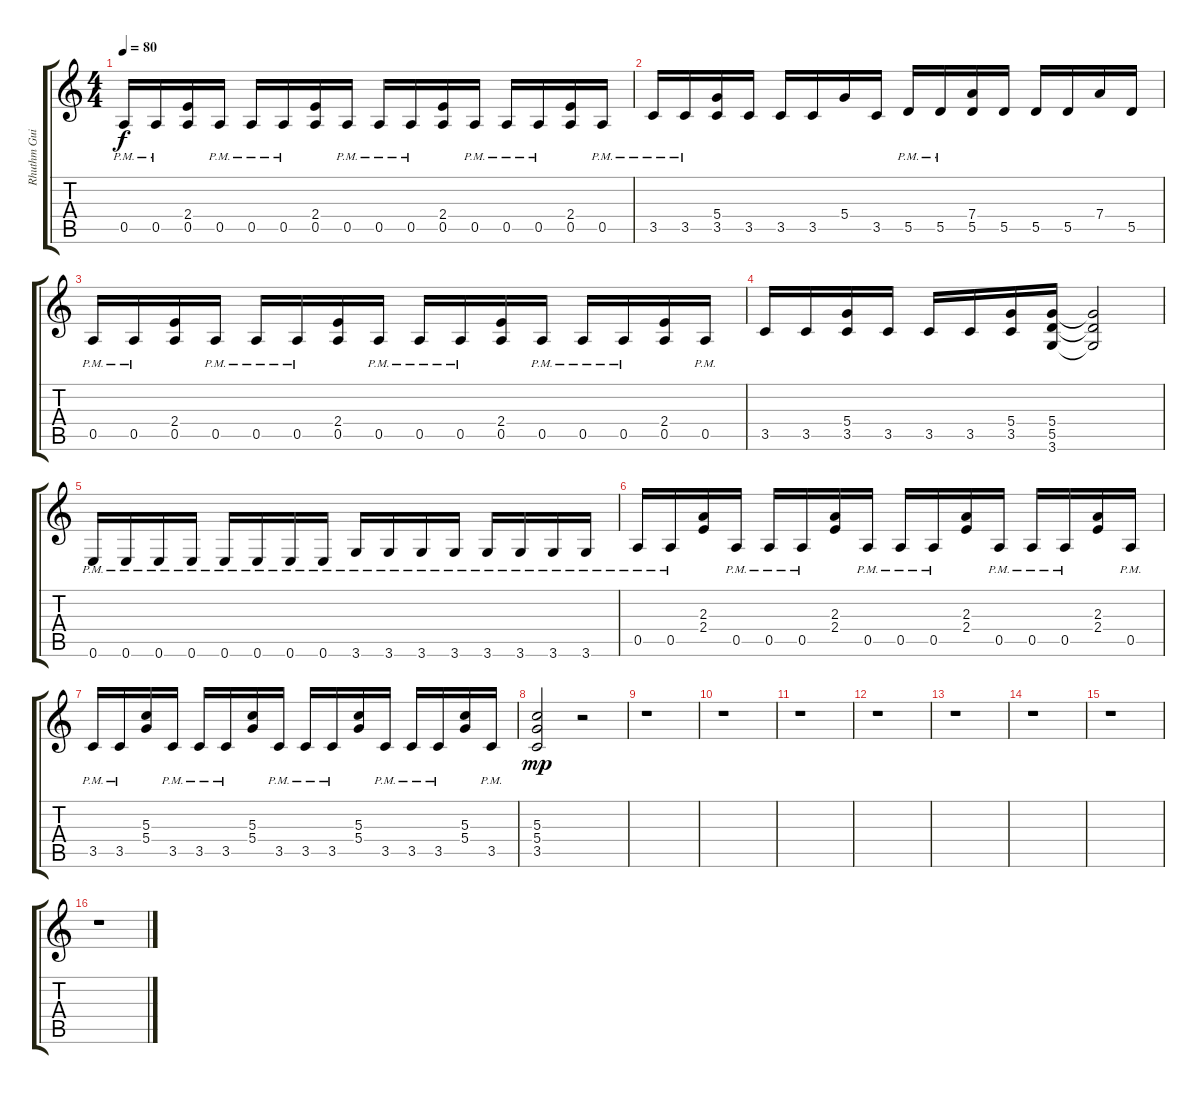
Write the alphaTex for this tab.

\track ("Rhuthm Guitar" "Rhuthm Gui") {instrument distortionguitar}
\staff {score tabs}
\tuning (E4 B3 G3 D3 A2 E2) {hide}
\ts (4 4)
\tempo 80
\clef g2
\ks c
0.5{pm}.16{dy f} 0.5{pm}.16 (2.4 0.5).16 0.5{pm}.16 0.5{pm}.16 0.5{pm}.16 (2.4 0.5).16 0.5{pm}.16 0.5{pm}.16 0.5{pm}.16 (2.4 0.5).16 0.5{pm}.16 0.5{pm}.16 0.5{pm}.16 (2.4 0.5).16 0.5{pm}.16 |
3.5{pm}.16 3.5{pm}.16 (5.4 3.5).16 3.5.16 3.5.16 3.5.16 5.4.16 3.5.16 5.5{pm}.16 5.5{pm}.16 (7.4 5.5).16 5.5.16 5.5.16 5.5.16 7.4.16 5.5.16 |
0.5{pm}.16 0.5{pm}.16 (2.4 0.5).16 0.5{pm}.16 0.5{pm}.16 0.5{pm}.16 (2.4 0.5).16 0.5{pm}.16 0.5{pm}.16 0.5{pm}.16 (2.4 0.5).16 0.5{pm}.16 0.5{pm}.16 0.5{pm}.16 (2.4 0.5).16 0.5{pm}.16 |
3.5.16 3.5.16 (5.4 3.5).16 3.5.16 3.5.16 3.5.16 (5.4 3.5).16 (5.4 5.5 3.6).16 (5.4{t} 5.5{t} 3.6{t}).2 |
0.6{pm}.16 0.6{pm}.16 0.6{pm}.16 0.6{pm}.16 0.6{pm}.16 0.6{pm}.16 0.6{pm}.16 0.6{pm}.16 3.6{pm}.16 3.6{pm}.16 3.6{pm}.16 3.6{pm}.16 3.6{pm}.16 3.6{pm}.16 3.6{pm}.16 3.6{pm}.16 |
0.5{pm}.16 0.5{pm}.16 (2.3 2.4).16 0.5{pm}.16 0.5{pm}.16 0.5{pm}.16 (2.3 2.4).16 0.5{pm}.16 0.5{pm}.16 0.5{pm}.16 (2.3 2.4).16 0.5{pm}.16 0.5{pm}.16 0.5{pm}.16 (2.3 2.4).16 0.5{pm}.16 |
3.5{pm}.16 3.5{pm}.16 (5.3 5.4).16 3.5{pm}.16 3.5{pm}.16 3.5{pm}.16 (5.3 5.4).16 3.5{pm}.16 3.5{pm}.16 3.5{pm}.16 (5.3 5.4).16 3.5{pm}.16 3.5{pm}.16 3.5{pm}.16 (5.3 5.4).16 3.5{pm}.16 |
(5.3 5.4 3.5).2{dy mp} r.2 |
r.1 |
r.1 |
r.1 |
r.1 |
r.1 |
r.1 |
r.1 |
r.1
